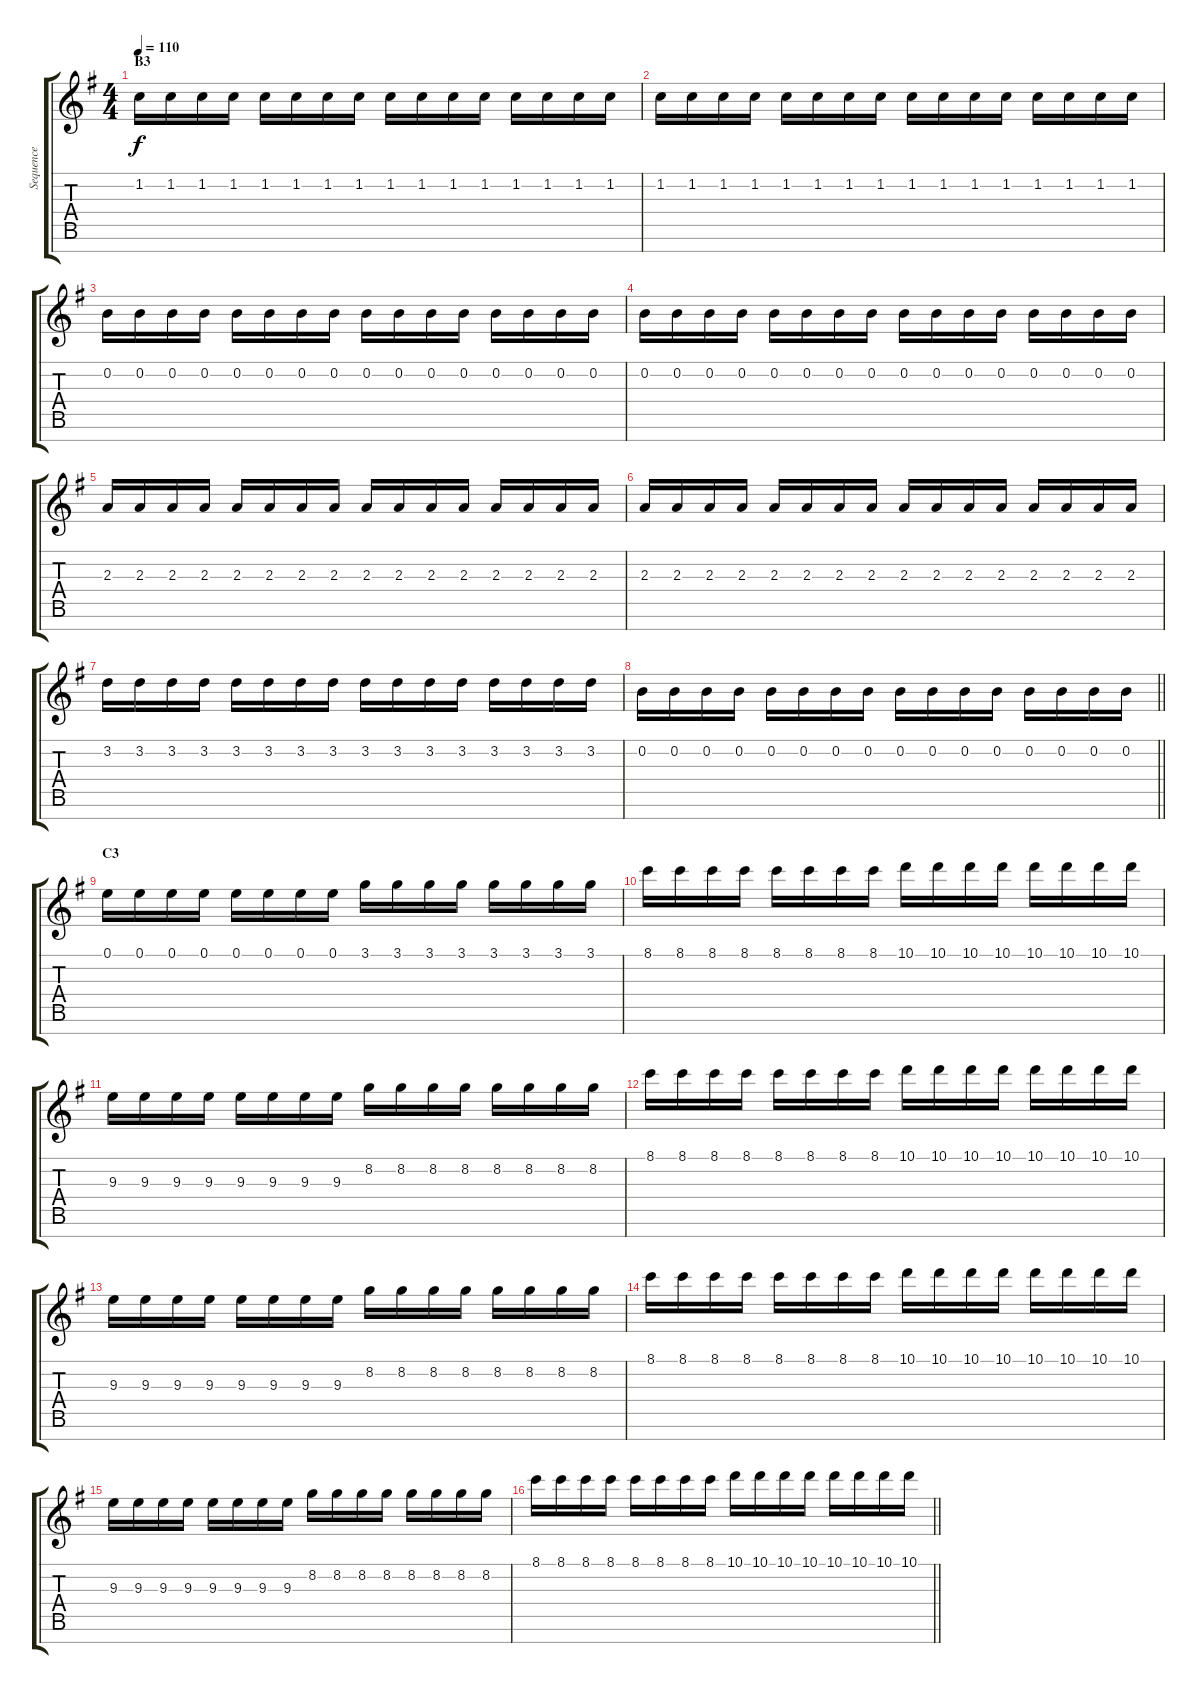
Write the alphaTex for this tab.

\track ("Sequence" "Sequence") {instrument lead2sawtooth}
\staff {score tabs}
\tuning (E5 B4 G4 D4 A3 E3 B2) {hide}
\ts (4 4)
\section ("" "B3")
\tempo 110
\clef g2
\ks g
1.2.16{dy f} 1.2.16 1.2.16 1.2.16 1.2.16 1.2.16 1.2.16 1.2.16 1.2.16 1.2.16 1.2.16 1.2.16 1.2.16 1.2.16 1.2.16 1.2.16 |
1.2.16 1.2.16 1.2.16 1.2.16 1.2.16 1.2.16 1.2.16 1.2.16 1.2.16 1.2.16 1.2.16 1.2.16 1.2.16 1.2.16 1.2.16 1.2.16 |
0.2.16 0.2.16 0.2.16 0.2.16 0.2.16 0.2.16 0.2.16 0.2.16 0.2.16 0.2.16 0.2.16 0.2.16 0.2.16 0.2.16 0.2.16 0.2.16 |
0.2.16 0.2.16 0.2.16 0.2.16 0.2.16 0.2.16 0.2.16 0.2.16 0.2.16 0.2.16 0.2.16 0.2.16 0.2.16 0.2.16 0.2.16 0.2.16 |
2.3.16 2.3.16 2.3.16 2.3.16 2.3.16 2.3.16 2.3.16 2.3.16 2.3.16 2.3.16 2.3.16 2.3.16 2.3.16 2.3.16 2.3.16 2.3.16 |
2.3.16 2.3.16 2.3.16 2.3.16 2.3.16 2.3.16 2.3.16 2.3.16 2.3.16 2.3.16 2.3.16 2.3.16 2.3.16 2.3.16 2.3.16 2.3.16 |
3.2.16 3.2.16 3.2.16 3.2.16 3.2.16 3.2.16 3.2.16 3.2.16 3.2.16 3.2.16 3.2.16 3.2.16 3.2.16 3.2.16 3.2.16 3.2.16 |
\barLineRight lightlight
0.2.16 0.2.16 0.2.16 0.2.16 0.2.16 0.2.16 0.2.16 0.2.16 0.2.16 0.2.16 0.2.16 0.2.16 0.2.16 0.2.16 0.2.16 0.2.16 |
\section ("" "C3")
0.1.16 0.1.16 0.1.16 0.1.16 0.1.16 0.1.16 0.1.16 0.1.16 3.1.16 3.1.16 3.1.16 3.1.16 3.1.16 3.1.16 3.1.16 3.1.16 |
8.1.16 8.1.16 8.1.16 8.1.16 8.1.16 8.1.16 8.1.16 8.1.16 10.1.16 10.1.16 10.1.16 10.1.16 10.1.16 10.1.16 10.1.16 10.1.16 |
9.3.16 9.3.16 9.3.16 9.3.16 9.3.16 9.3.16 9.3.16 9.3.16 8.2.16 8.2.16 8.2.16 8.2.16 8.2.16 8.2.16 8.2.16 8.2.16 |
8.1.16 8.1.16 8.1.16 8.1.16 8.1.16 8.1.16 8.1.16 8.1.16 10.1.16 10.1.16 10.1.16 10.1.16 10.1.16 10.1.16 10.1.16 10.1.16 |
9.3.16 9.3.16 9.3.16 9.3.16 9.3.16 9.3.16 9.3.16 9.3.16 8.2.16 8.2.16 8.2.16 8.2.16 8.2.16 8.2.16 8.2.16 8.2.16 |
8.1.16 8.1.16 8.1.16 8.1.16 8.1.16 8.1.16 8.1.16 8.1.16 10.1.16 10.1.16 10.1.16 10.1.16 10.1.16 10.1.16 10.1.16 10.1.16 |
9.3.16 9.3.16 9.3.16 9.3.16 9.3.16 9.3.16 9.3.16 9.3.16 8.2.16 8.2.16 8.2.16 8.2.16 8.2.16 8.2.16 8.2.16 8.2.16 |
\barLineRight lightlight
8.1.16 8.1.16 8.1.16 8.1.16 8.1.16 8.1.16 8.1.16 8.1.16 10.1.16 10.1.16 10.1.16 10.1.16 10.1.16 10.1.16 10.1.16 10.1.16
